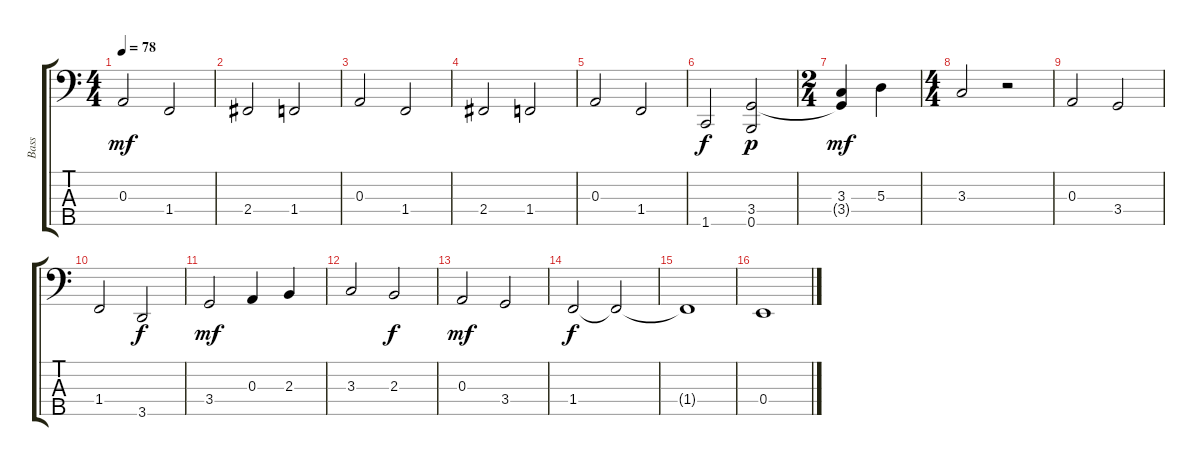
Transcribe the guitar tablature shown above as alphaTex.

\track ("Bass" "Bass") {instrument electricbassfinger}
\staff {score tabs}
\tuning (G2 D2 A1 E1 B0) {hide}
\ts (4 4)
\tempo 78
\clef f4
\ks c
0.3.2{dy mf} 1.4.2 |
2.4.2 1.4.2 |
0.3.2 1.4.2 |
2.4.2 1.4.2 |
0.3.2 1.4.2 |
1.5.2{dy f} (3.4 0.5).2{dy p} |
\ts (2 4)
(3.3 3.4{t}).4{dy mf} 5.3.4 |
\ts (4 4)
3.3.2 r.2 |
0.3.2 3.4.2 |
1.4.2 3.5.2{dy f} |
3.4.2{dy mf} 0.3.4 2.3.4 |
3.3.2 2.3.2{dy f} |
0.3.2{dy mf} 3.4.2 |
1.4.2{dy f} 1.4{t}.2 |
1.4{t}.1 |
0.4.1
